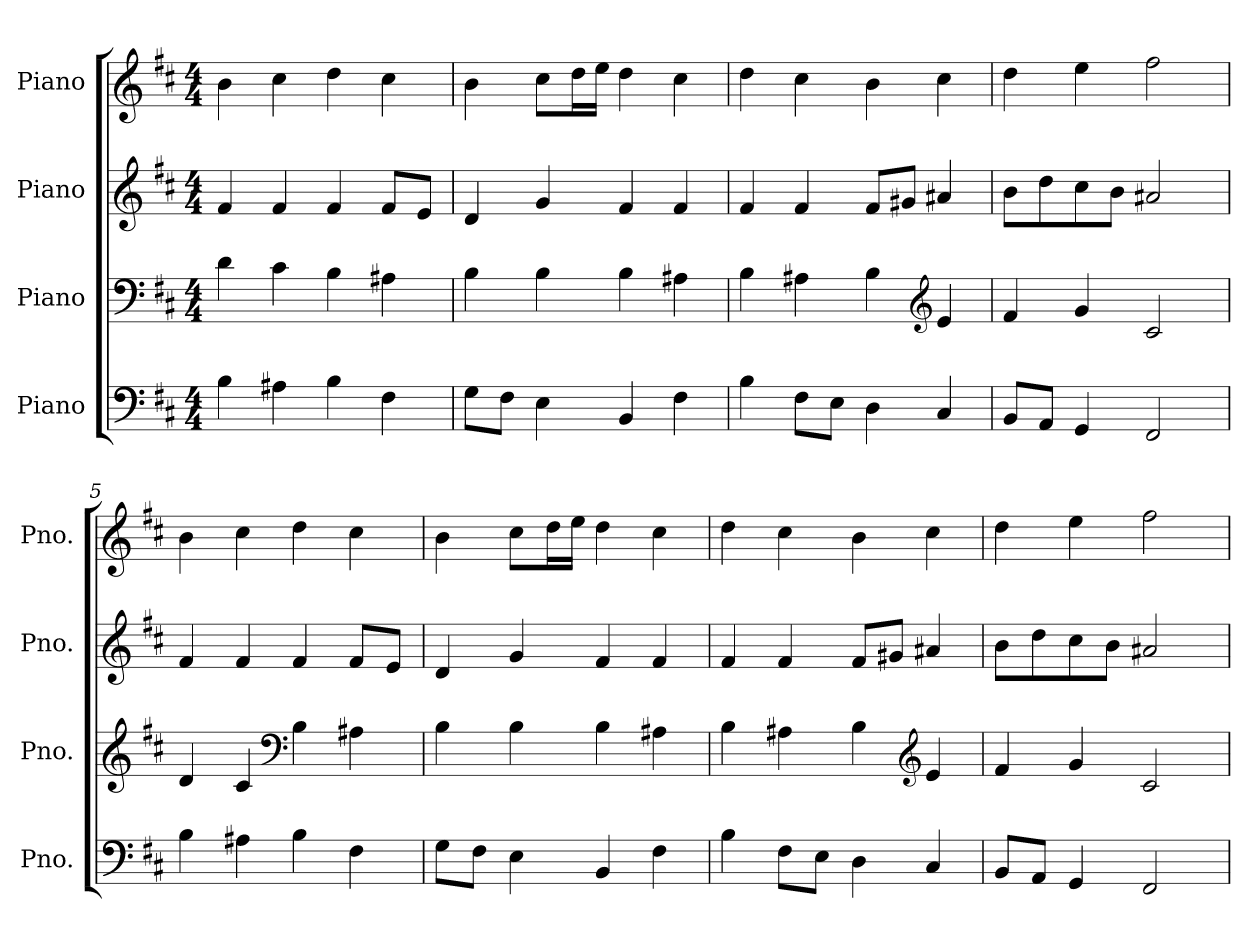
**kern	**kern	**kern	**kern
*part4	*part3	*part2	*part1
*staff4	*staff3	*staff2	*staff1
*I"Piano	*I"Piano	*I"Piano	*I"Piano
*I'Pno.	*I'Pno.	*I'Pno.	*I'Pno.
*clefF4	*clefF4	*clefG2	*clefG2
*k[f#c#]	*k[f#c#]	*k[f#c#]	*k[f#c#]
*M4/4	*M4/4	*M4/4	*M4/4
*MM90	*MM90	*MM90	*MM90
=1	=1	=1	=1
4B\	4d\	4f#/	4b\
4A#X\	4c#\	4f#/	4cc#\
4B\	4B\	4f#/	4dd\
4F#\	4A#X\	8f#/L	4cc#\
.	.	8e/J	.
=2	=2	=2	=2
8G\L	4B\	4d/	4b\
8F#\J	.	.	.
4E\	4B\	4g/	8cc#\L
.	.	.	16dd\L
.	.	.	16ee\JJ
4BB/	4B\	4f#/	4dd\
4F#\	4A#X\	4f#/	4cc#\
=3	=3	=3	=3
4B\	4B\	4f#/	4dd\
8F#\L	4A#X\	4f#/	4cc#\
8E\J	.	.	.
4D\	4B\	8f#/L	4b\
.	.	8g#X/J	.
*	*clefG2	*	*
4C#/	4e/	4a#X/	4cc#\
=4	=4	=4	=4
8BB/L	4f#/	8b\L	4dd\
8AA/J	.	8dd\	.
4GG/	4g/	8cc#\	4ee\
.	.	8b\J	.
2FF#/	2c#/	2a#X/	2ff#\
=5	=5	=5	=5
4B\	4d/	4f#/	4b\
4A#X\	4c#/	4f#/	4cc#\
*	*clefF4	*	*
4B\	4B\	4f#/	4dd\
4F#\	4A#X\	8f#/L	4cc#\
.	.	8e/J	.
!!LO:LB:g=z
=6	=6	=6	=6
8G\L	4B\	4d/	4b\
8F#\J	.	.	.
4E\	4B\	4g/	8cc#\L
.	.	.	16dd\L
.	.	.	16ee\JJ
4BB/	4B\	4f#/	4dd\
4F#\	4A#X\	4f#/	4cc#\
=7	=7	=7	=7
4B\	4B\	4f#/	4dd\
8F#\L	4A#X\	4f#/	4cc#\
8E\J	.	.	.
4D\	4B\	8f#/L	4b\
.	.	8g#X/J	.
*	*clefG2	*	*
4C#/	4e/	4a#X/	4cc#\
=8	=8	=8	=8
8BB/L	4f#/	8b\L	4dd\
8AA/J	.	8dd\	.
4GG/	4g/	8cc#\	4ee\
.	.	8b\J	.
2FF#/	2c#/	2a#X/	2ff#\
=	=	=	=
*-	*-	*-	*-
